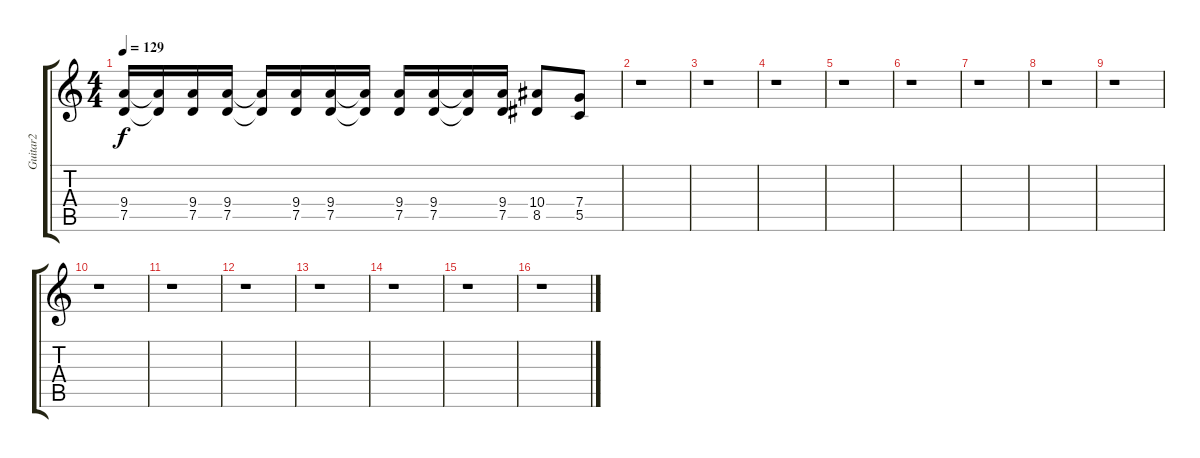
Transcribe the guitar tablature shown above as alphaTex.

\track ("Guitar2" "Guitar2") {instrument distortionguitar}
\staff {score tabs}
\tuning (D4 A3 F3 C3 G2 D2) {hide}
\ts (4 4)
\tempo 129
\clef g2
\ks c
(9.4 7.5).16{dy f} (9.4{t} 7.5{t}).16 (9.4 7.5).16 (9.4 7.5).16 (9.4{t} 7.5{t}).16 (9.4 7.5).16 (9.4 7.5).16 (9.4{t} 7.5{t}).16 (9.4 7.5).16 (9.4 7.5).16 (9.4{t} 7.5{t}).16 (9.4 7.5).16 (10.4 8.5).8 (7.4 5.5).8 |
r.1 |
r.1 |
r.1 |
r.1 |
r.1 |
r.1 |
r.1 |
r.1 |
r.1 |
r.1 |
r.1 |
r.1 |
r.1 |
r.1 |
r.1
